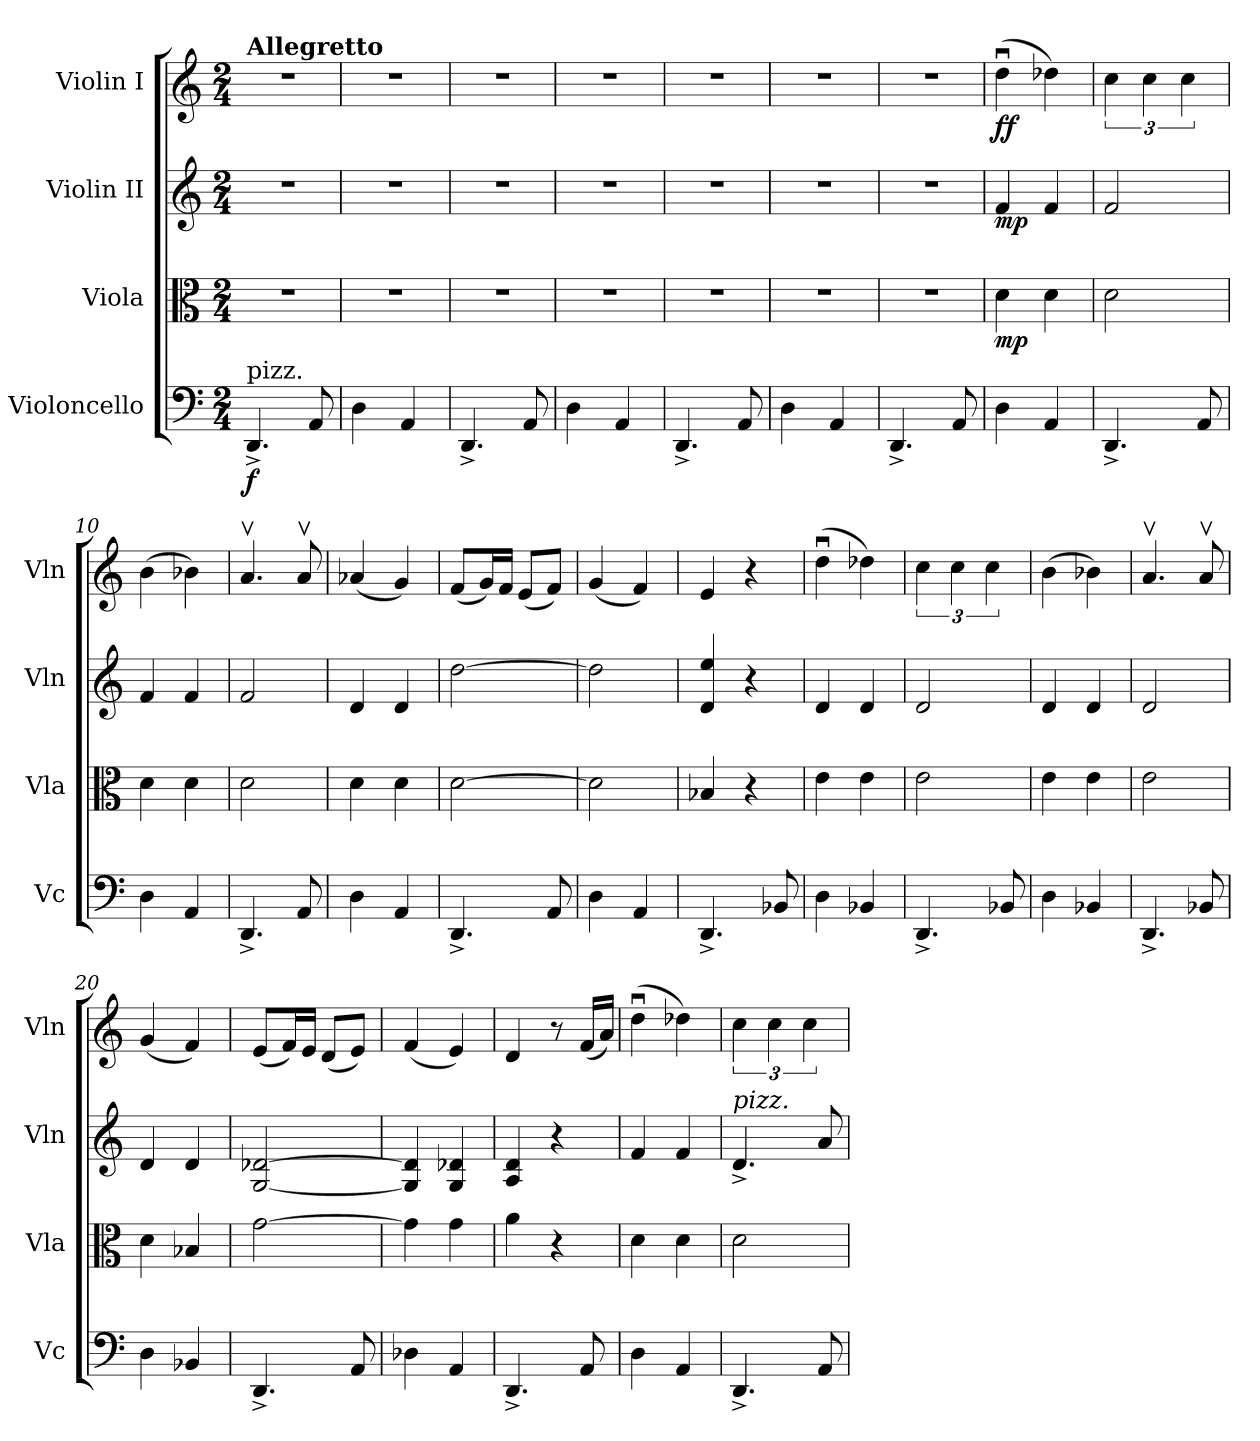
**kern	**dynam	**kern	**dynam	**kern	**dynam	**kern	**dynam
*part4	*part4	*part3	*part3	*part2	*part2	*part1	*part1
*staff4	*staff4	*staff3	*staff3	*staff2	*staff2	*staff1	*staff1
*I"Violoncello	*	*I"Viola	*	*I"Violin II	*	*I"Violin I	*
*I'Vc	*	*I'Vla	*	*I'Vln	*	*I'Vln	*
*clefF4	*	*clefC3	*	*clefG2	*	*clefG2	*
*k[]	*	*k[]	*	*k[]	*	*k[]	*
*M2/4	*	*M2/4	*	*M2/4	*	*M2/4	*
=1	=1	=1	=1	=1	=1	=1	=1
!	!	!	!	!	!	!LO:TX:a:B:t=Allegretto	!
!LO:TX:a:t=pizz.	!	!	!	!	!	!	!
!	!LO:DY:b	!	!	!	!	!	!
4.DD^/	f	2r	.	2r	.	2r	.
8AA/	.	.	.	.	.	.	.
=2	=2	=2	=2	=2	=2	=2	=2
4D\	.	2r	.	2r	.	2r	.
4AA/	.	.	.	.	.	.	.
=3	=3	=3	=3	=3	=3	=3	=3
4.DD^/	.	2r	.	2r	.	2r	.
8AA/	.	.	.	.	.	.	.
=4	=4	=4	=4	=4	=4	=4	=4
4D\	.	2r	.	2r	.	2r	.
4AA/	.	.	.	.	.	.	.
=5	=5	=5	=5	=5	=5	=5	=5
4.DD^/	.	2r	.	2r	.	2r	.
8AA/	.	.	.	.	.	.	.
=6	=6	=6	=6	=6	=6	=6	=6
4D\	.	2r	.	2r	.	2r	.
4AA/	.	.	.	.	.	.	.
=7	=7	=7	=7	=7	=7	=7	=7
4.DD^/	.	2r	.	2r	.	2r	.
8AA/	.	.	.	.	.	.	.
=8	=8	=8	=8	=8	=8	=8	=8
!	!	!	!LO:DY:b	!	!LO:DY:b	!	!LO:DY:b
4D\	.	4d\	mp	4f/	mp	(4ddu\	ff
4AA/	.	4d\	.	4f/	.	4dd-X\)	.
=9	=9	=9	=9	=9	=9	=9	=9
4.DD^/	.	2d\	.	2f/	.	6cc\	.
.	.	.	.	.	.	6cc\	.
.	.	.	.	.	.	6cc\	.
8AA/	.	.	.	.	.	.	.
=10	=10	=10	=10	=10	=10	=10	=10
4D\	.	4d\	.	4f/	.	(4b\	.
4AA/	.	4d\	.	4f/	.	4b-X\)	.
!!LO:LB:g=z
=11	=11	=11	=11	=11	=11	=11	=11
4.DD^/	.	2d\	.	2f/	.	4.av/	.
8AA/	.	.	.	.	.	8av/	.
=12	=12	=12	=12	=12	=12	=12	=12
4D\	.	4d\	.	4d/	.	(4a-X/	.
4AA/	.	4d\	.	4d/	.	4g/)	.
=13	=13	=13	=13	=13	=13	=13	=13
4.DD^/	.	[2d\	.	[2dd\	.	(8f/L	.
.	.	.	.	.	.	16g/L)	.
.	.	.	.	.	.	16f/JJ	.
.	.	.	.	.	.	(8e/L	.
8AA/	.	.	.	.	.	8f/J)	.
=14	=14	=14	=14	=14	=14	=14	=14
4D\	.	2d\]	.	2dd\]	.	(4g/	.
4AA/	.	.	.	.	.	4f/)	.
=15	=15	=15	=15	=15	=15	=15	=15
4.DD^/	.	4B-X/	.	4d/ 4ee/	.	4e/	.
.	.	4r	.	4r	.	4r	.
8BB-X/	.	.	.	.	.	.	.
=16	=16	=16	=16	=16	=16	=16	=16
4D\	.	4e\	.	4d/	.	(4ddu\	.
4BB-X/	.	4e\	.	4d/	.	4dd-X\)	.
=17	=17	=17	=17	=17	=17	=17	=17
4.DD^/	.	2e\	.	2d/	.	6cc\	.
.	.	.	.	.	.	6cc\	.
.	.	.	.	.	.	6cc\	.
8BB-X/	.	.	.	.	.	.	.
=18	=18	=18	=18	=18	=18	=18	=18
4D\	.	4e\	.	4d/	.	(4b\	.
4BB-X/	.	4e\	.	4d/	.	4b-X\)	.
=19	=19	=19	=19	=19	=19	=19	=19
4.DD^/	.	2e\	.	2d/	.	4.av/	.
8BB-X/	.	.	.	.	.	8av/	.
=20	=20	=20	=20	=20	=20	=20	=20
4D\	.	4d\	.	4d/	.	(4g/	.
4BB-X/	.	4B-X/	.	4d/	.	4f/)	.
!!LO:LB:g=z
=21	=21	=21	=21	=21	=21	=21	=21
4.DD^/	.	[2g\	.	[2G/ [2d-X/	.	(8e/L	.
.	.	.	.	.	.	16f/L)	.
.	.	.	.	.	.	16e/JJ	.
.	.	.	.	.	.	(8d/L	.
8AA/	.	.	.	.	.	8e/J)	.
=22	=22	=22	=22	=22	=22	=22	=22
4D-X\	.	4g\]	.	4G/] 4d-/]	.	(4f/	.
4AA/	.	4g\	.	4G/ 4d-X/	.	4e/)	.
=23	=23	=23	=23	=23	=23	=23	=23
4.DD^/	.	4a\	.	4A/ 4d/	.	4d/	.
.	.	4r	.	4r	.	8r	.
8AA/	.	.	.	.	.	(16f/LL	.
.	.	.	.	.	.	16a/JJ)	.
=24	=24	=24	=24	=24	=24	=24	=24
4D\	.	4d\	.	4f/	.	(4ddu\	.
4AA/	.	4d\	.	4f/	.	4dd-X\)	.
=25	=25	=25	=25	=25	=25	=25	=25
!	!	!	!	!LO:TX:a:i:t=pizz.	!	!	!
4.DD^/	.	2d\	.	4.d^/	.	6cc\	.
.	.	.	.	.	.	6cc\	.
.	.	.	.	.	.	6cc\	.
8AA/	.	.	.	8a/	.	.	.
=	=	=	=	=	=	=	=
*-	*-	*-	*-	*-	*-	*-	*-
